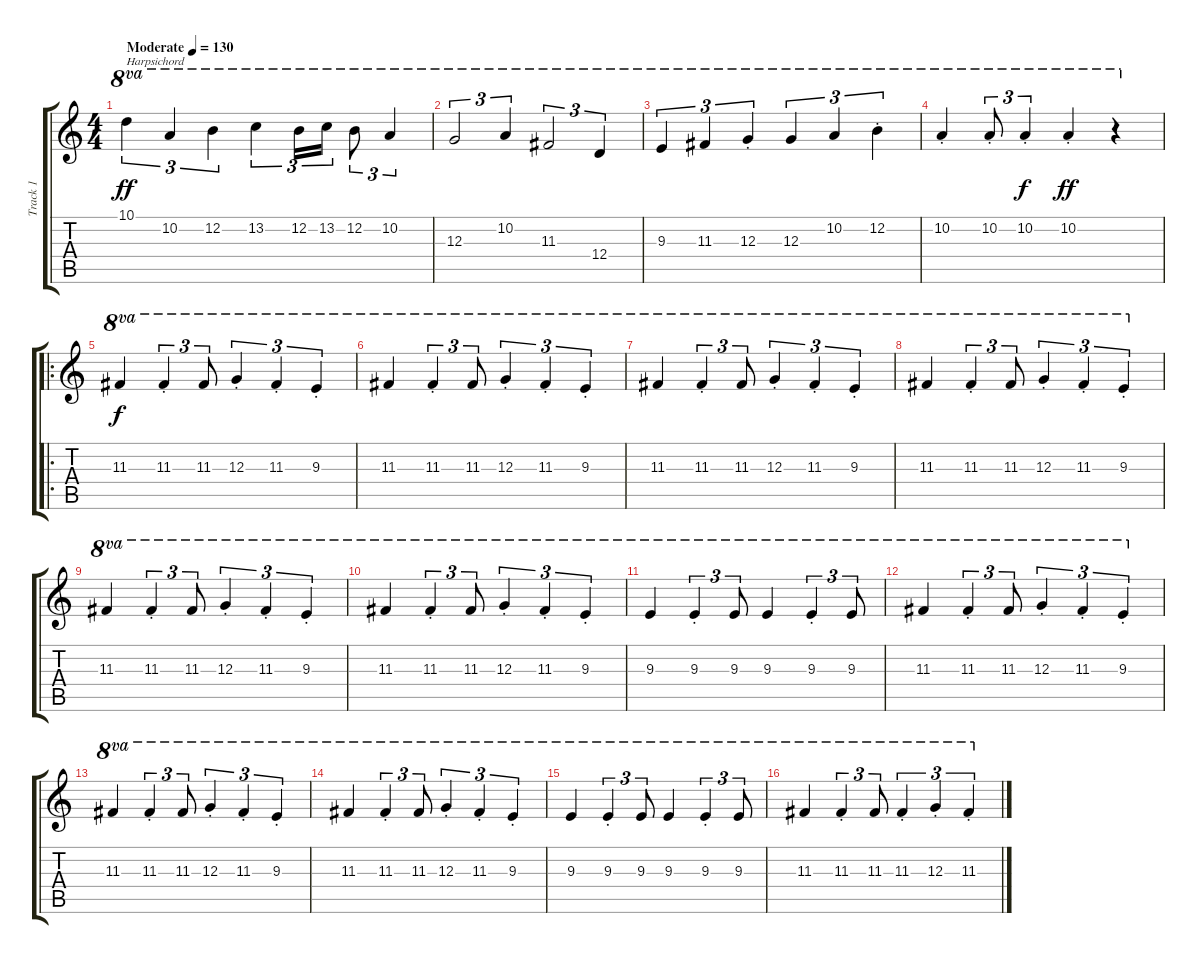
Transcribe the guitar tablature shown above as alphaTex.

\track ("Track 1" "Track 1") {instrument harpsichord}
\staff {score tabs}
\tuning (E5 B4 G4 D4 A3 E3) {hide}
\ts (4 4)
\tempo (130 "Moderate")
\clef g2
\ks c
10.1.4{tu (3 2) ot 8va txt "Harpsichord" dy ff instrument harpsichord} 10.2.4{tu (3 2) ot 8va} 12.2.4{tu (3 2) ot 8va} 13.2.4{tu (3 2) ot 8va} 12.2.16{tu (3 2) ot 8va} 13.2.16{tu (3 2) ot 8va} 12.2.8{tu (3 2) ot 8va} 10.2.4{tu (3 2) ot 8va} |
12.3.2{tu (3 2) ot 8va} 10.2.4{tu (3 2) ot 8va} 11.3.2{tu (3 2) ot 8va} 12.4.4{tu (3 2) ot 8va} |
9.3.4{tu (3 2) ot 8va} 11.3.4{tu (3 2) ot 8va} 12.3{st}.4{tu (3 2) ot 8va} 12.3.4{tu (3 2) ot 8va} 10.2.4{tu (3 2) ot 8va} 12.2{st}.4{tu (3 2) ot 8va} |
10.2{st}.4{ot 8va} 10.2{st}.8{tu (3 2) ot 8va} 10.2{st}.4{tu (3 2) ot 8va dy f} 10.2{st}.4{ot 8va dy ff} r.4{ot 8va} |
\ro
11.3.4{ot 8va dy f} 11.3{st}.4{tu (3 2) ot 8va} 11.3.8{tu (3 2) ot 8va} 12.3{st}.4{tu (3 2) ot 8va} 11.3{st}.4{tu (3 2) ot 8va} 9.3{st}.4{tu (3 2) ot 8va} |
11.3.4{ot 8va} 11.3{st}.4{tu (3 2) ot 8va} 11.3.8{tu (3 2) ot 8va} 12.3{st}.4{tu (3 2) ot 8va} 11.3{st}.4{tu (3 2) ot 8va} 9.3{st}.4{tu (3 2) ot 8va} |
11.3.4{ot 8va} 11.3{st}.4{tu (3 2) ot 8va} 11.3.8{tu (3 2) ot 8va} 12.3{st}.4{tu (3 2) ot 8va} 11.3{st}.4{tu (3 2) ot 8va} 9.3{st}.4{tu (3 2) ot 8va} |
11.3.4{ot 8va} 11.3{st}.4{tu (3 2) ot 8va} 11.3.8{tu (3 2) ot 8va} 12.3{st}.4{tu (3 2) ot 8va} 11.3{st}.4{tu (3 2) ot 8va} 9.3{st}.4{tu (3 2) ot 8va} |
11.3.4{ot 8va} 11.3{st}.4{tu (3 2) ot 8va} 11.3.8{tu (3 2) ot 8va} 12.3{st}.4{tu (3 2) ot 8va} 11.3{st}.4{tu (3 2) ot 8va} 9.3{st}.4{tu (3 2) ot 8va} |
11.3.4{ot 8va} 11.3{st}.4{tu (3 2) ot 8va} 11.3.8{tu (3 2) ot 8va} 12.3{st}.4{tu (3 2) ot 8va} 11.3{st}.4{tu (3 2) ot 8va} 9.3{st}.4{tu (3 2) ot 8va} |
9.3.4{ot 8va} 9.3{st}.4{tu (3 2) ot 8va} 9.3.8{tu (3 2) ot 8va} 9.3.4{ot 8va} 9.3{st}.4{tu (3 2) ot 8va} 9.3.8{tu (3 2) ot 8va} |
11.3.4{ot 8va} 11.3{st}.4{tu (3 2) ot 8va} 11.3.8{tu (3 2) ot 8va} 12.3{st}.4{tu (3 2) ot 8va} 11.3{st}.4{tu (3 2) ot 8va} 9.3{st}.4{tu (3 2) ot 8va} |
11.3.4{ot 8va} 11.3{st}.4{tu (3 2) ot 8va} 11.3.8{tu (3 2) ot 8va} 12.3{st}.4{tu (3 2) ot 8va} 11.3{st}.4{tu (3 2) ot 8va} 9.3{st}.4{tu (3 2) ot 8va} |
11.3.4{ot 8va} 11.3{st}.4{tu (3 2) ot 8va} 11.3.8{tu (3 2) ot 8va} 12.3{st}.4{tu (3 2) ot 8va} 11.3{st}.4{tu (3 2) ot 8va} 9.3{st}.4{tu (3 2) ot 8va} |
9.3.4{ot 8va} 9.3{st}.4{tu (3 2) ot 8va} 9.3.8{tu (3 2) ot 8va} 9.3.4{ot 8va} 9.3{st}.4{tu (3 2) ot 8va} 9.3.8{tu (3 2) ot 8va} |
11.3.4{ot 8va} 11.3{st}.4{tu (3 2) ot 8va} 11.3.8{tu (3 2) ot 8va} 11.3{st}.4{tu (3 2) ot 8va} 12.3{st}.4{tu (3 2) ot 8va} 11.3{st}.4{tu (3 2) ot 8va}
